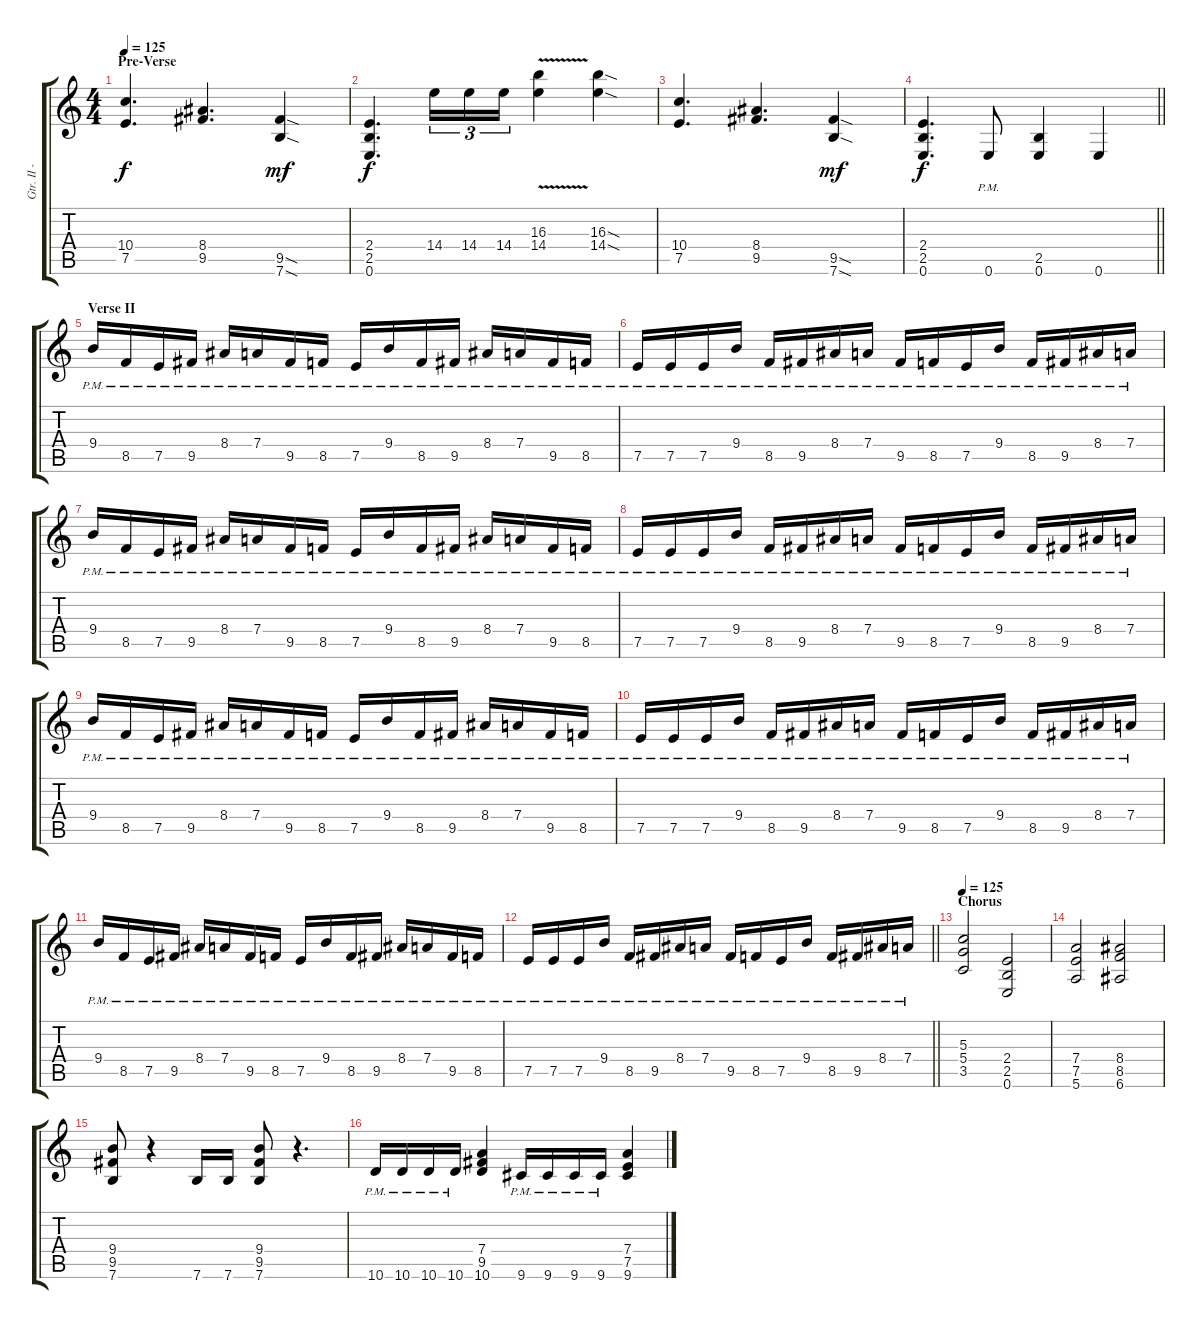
\track ("Gtr. II - Jason Gobel (distortion)" "Gtr. II - ") {instrument distortionguitar bank 255}
\staff {score tabs}
\tuning (E4 B3 G3 D3 A2 E2) {hide}
\ts (4 4)
\section ("" "Pre-Verse")
\tempo 125
\clef g2
\ks c
(10.4 7.5).4{d dy f} (8.4 9.5).4{d} (9.5{sod} 7.6{sod}).4{dy mf} |
(2.4 2.5 0.6).4{d dy f} 14.4.16{tu (3 2)} 14.4.16{tu (3 2)} 14.4.16{tu (3 2)} (16.3{v} 14.4{v}).4 (16.3{sod} 14.4{sod}).4 |
(10.4 7.5).4{d} (8.4 9.5).4{d} (9.5{sod} 7.6{sod}).4{dy mf} |
\barLineRight lightlight
(2.4 2.5 0.6).4{d dy f} 0.6{pm}.8 (2.5 0.6).4 0.6.4 |
\section ("" "Verse II")
9.4{pm}.16 8.5{pm}.16 7.5{pm}.16 9.5{pm}.16 8.4{pm}.16 7.4{pm}.16 9.5{pm}.16 8.5{pm}.16 7.5{pm}.16 9.4{pm}.16 8.5{pm}.16 9.5{pm}.16 8.4{pm}.16 7.4{pm}.16 9.5{pm}.16 8.5{pm}.16 |
7.5{pm}.16 7.5{pm}.16 7.5{pm}.16 9.4{pm}.16 8.5{pm}.16 9.5{pm}.16 8.4{pm}.16 7.4{pm}.16 9.5{pm}.16 8.5{pm}.16 7.5{pm}.16 9.4{pm}.16 8.5{pm}.16 9.5{pm}.16 8.4{pm}.16 7.4{pm}.16 |
9.4{pm}.16 8.5{pm}.16 7.5{pm}.16 9.5{pm}.16 8.4{pm}.16 7.4{pm}.16 9.5{pm}.16 8.5{pm}.16 7.5{pm}.16 9.4{pm}.16 8.5{pm}.16 9.5{pm}.16 8.4{pm}.16 7.4{pm}.16 9.5{pm}.16 8.5{pm}.16 |
7.5{pm}.16 7.5{pm}.16 7.5{pm}.16 9.4{pm}.16 8.5{pm}.16 9.5{pm}.16 8.4{pm}.16 7.4{pm}.16 9.5{pm}.16 8.5{pm}.16 7.5{pm}.16 9.4{pm}.16 8.5{pm}.16 9.5{pm}.16 8.4{pm}.16 7.4{pm}.16 |
9.4{pm}.16 8.5{pm}.16 7.5{pm}.16 9.5{pm}.16 8.4{pm}.16 7.4{pm}.16 9.5{pm}.16 8.5{pm}.16 7.5{pm}.16 9.4{pm}.16 8.5{pm}.16 9.5{pm}.16 8.4{pm}.16 7.4{pm}.16 9.5{pm}.16 8.5{pm}.16 |
7.5{pm}.16 7.5{pm}.16 7.5{pm}.16 9.4{pm}.16 8.5{pm}.16 9.5{pm}.16 8.4{pm}.16 7.4{pm}.16 9.5{pm}.16 8.5{pm}.16 7.5{pm}.16 9.4{pm}.16 8.5{pm}.16 9.5{pm}.16 8.4{pm}.16 7.4{pm}.16 |
9.4{pm}.16 8.5{pm}.16 7.5{pm}.16 9.5{pm}.16 8.4{pm}.16 7.4{pm}.16 9.5{pm}.16 8.5{pm}.16 7.5{pm}.16 9.4{pm}.16 8.5{pm}.16 9.5{pm}.16 8.4{pm}.16 7.4{pm}.16 9.5{pm}.16 8.5{pm}.16 |
\barLineRight lightlight
7.5{pm}.16 7.5{pm}.16 7.5{pm}.16 9.4{pm}.16 8.5{pm}.16 9.5{pm}.16 8.4{pm}.16 7.4{pm}.16 9.5{pm}.16 8.5{pm}.16 7.5{pm}.16 9.4{pm}.16 8.5{pm}.16 9.5{pm}.16 8.4{pm}.16 7.4{pm}.16 |
\section ("" "Chorus")
\tempo 125
(5.3 5.4 3.5).2 (2.4 2.5 0.6).2 |
(7.4 7.5 5.6).2 (8.4 8.5 6.6).2 |
(9.4 9.5 7.6).8 r.4 7.6.16 7.6.16 (9.4 9.5 7.6).8 r.4{d} |
10.6{pm}.16 10.6{pm}.16 10.6{pm}.16 10.6{pm}.16 (7.4 9.5 10.6).4 9.6{pm}.16 9.6{pm}.16 9.6{pm}.16 9.6{pm}.16 (7.4 7.5 9.6).4
